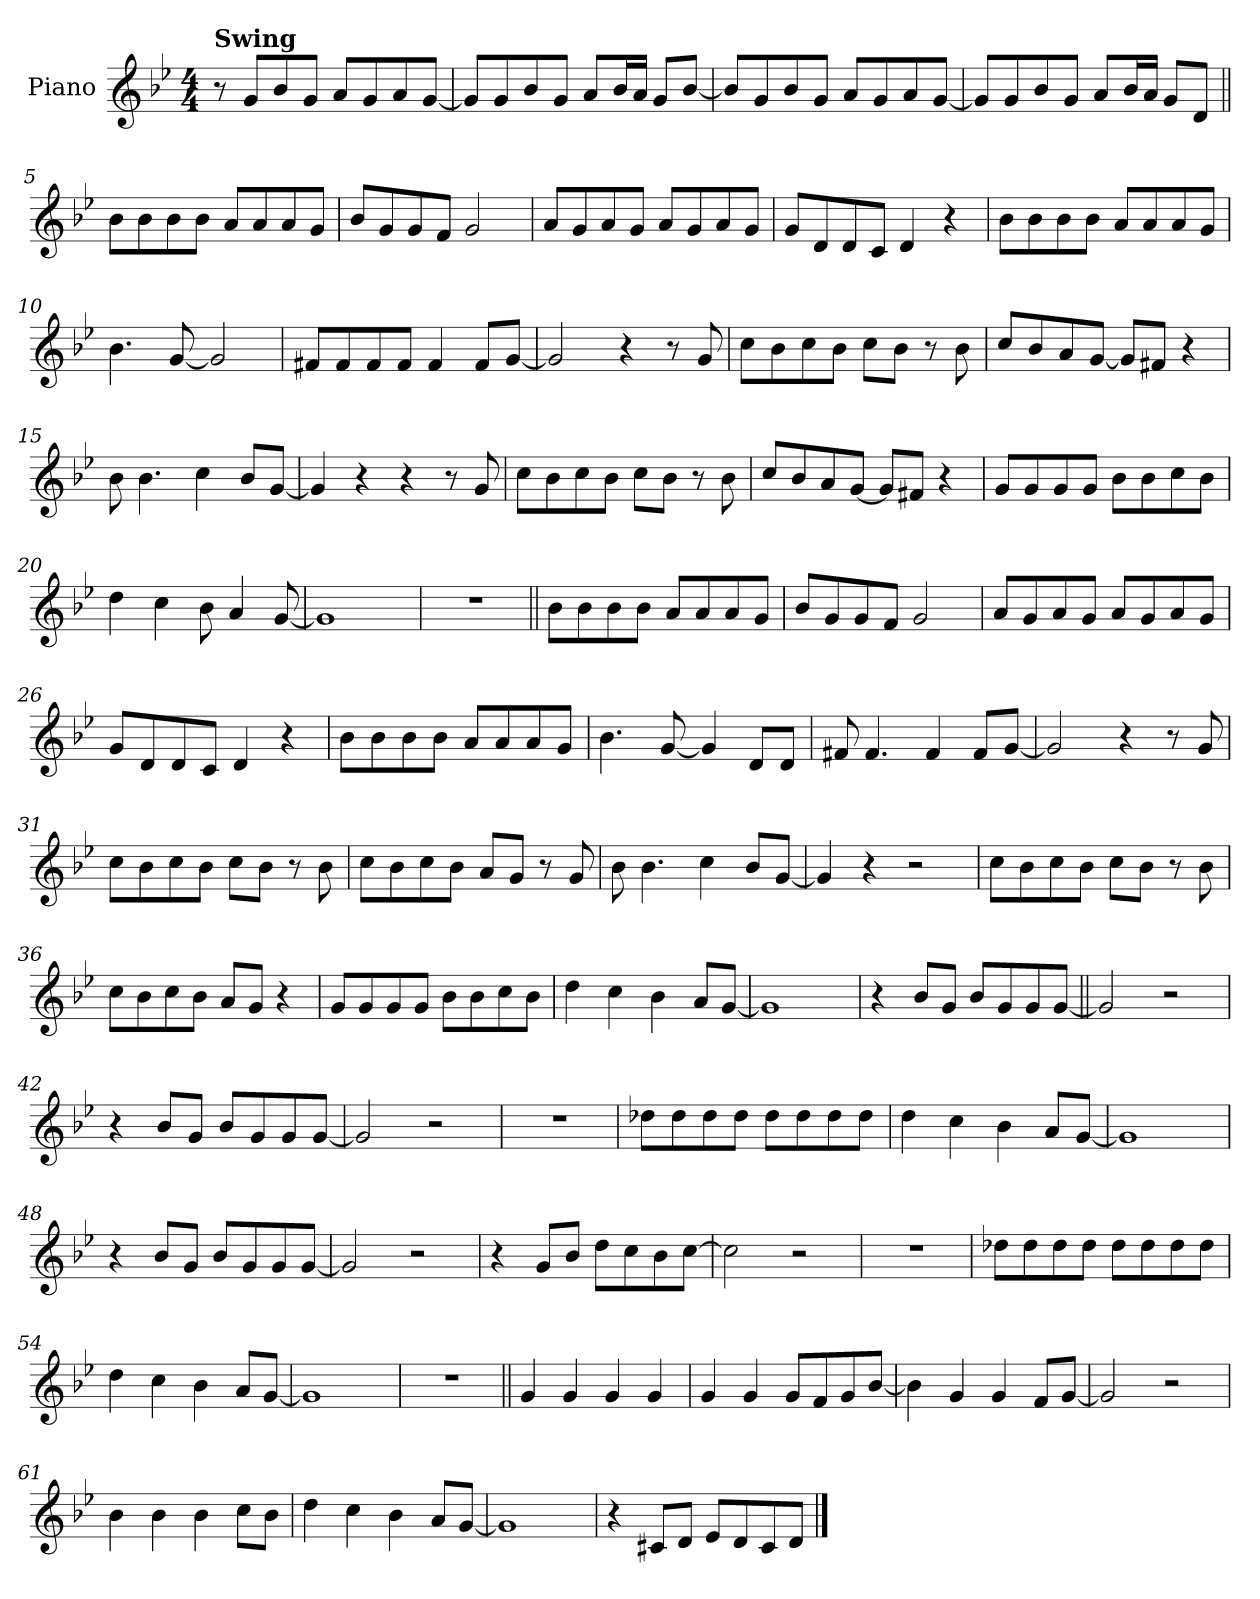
**kern
*part1
*staff1
*I"Piano
*I'Pno.
*clefG2
*k[b-e-]
*M4/4
*MM134
=1
!LO:TX:a:B:t=Swing
8r
8g!L
8b-!
8g!J
8a!L
8g!
8a!
[8g!J
=2
8g!L]
8g!
8b-!
8g!J
8a!L
16b-!L
16a!JJ
8g!L
[8b-!J
=3
8b-!L]
8g!
8b-!
8g!J
8a!L
8g!
8a!
[8g!J
=4
8g!L]
8g!
8b-!
8g!J
8a!L
16b-!L
16a!JJ
8g!L
8d!J
=5||
8b-L
8b-
8b-
8b-J
8aL
8a
8a
8gJ
=6
8b-L
8g
8g
8fJ
2g
=7
8aL
8g
8a
8gJ
8aL
8g
8a
8gJ
=8
8gL
8d
8d
8cJ
4d
4r
=9
8b-L
8b-
8b-
8b-J
8aL
8a
8a
8gJ
=10
4.b-
[8g
2g]
=11
8f#XL
8f#
8f#
8f#J
4f#
8f#L
[8gJ
=12
2g]
4r
8r
8g
=13
8ccL
8b-
8cc
8b-J
8ccL
8b-J
8r
8b-
=14
8ccL
8b-
8a
[8gJ
8gL]
8f#XJ
4r
=15
8b-
4.b-
4cc
8b-L
[8gJ
=16
4g]
4r
4r
8r
8g
=17
8ccL
8b-
8cc
8b-J
8ccL
8b-J
8r
8b-
=18
8ccL
8b-
8a
[8gJ
8gL]
8f#XJ
4r
=19
8gL
8g
8g
8gJ
8b-L
8b-
8cc
8b-J
=20
4dd
4cc
8b-
4a
[8g
=21
1g]
=22
1r
=23||
8b-L
8b-
8b-
8b-J
8aL
8a
8a
8gJ
=24
8b-L
8g
8g
8fJ
2g
=25
8aL
8g
8a
8gJ
8aL
8g
8a
8gJ
=26
8gL
8d
8d
8cJ
4d
4r
=27
8b-L
8b-
8b-
8b-J
8aL
8a
8a
8gJ
=28
4.b-
[8g
4g]
8dL
8dJ
=29
8f#X
4.f#
4f#
8f#L
[8gJ
=30
2g]
4r
8r
8g
=31
8ccL
8b-
8cc
8b-J
8ccL
8b-J
8r
8b-
=32
8ccL
8b-
8cc
8b-J
8aL
8gJ
8r
8g
=33
8b-
4.b-
4cc
8b-L
[8gJ
=34
4g]
4r
2r
=35
8ccL
8b-
8cc
8b-J
8ccL
8b-J
8r
8b-
=36
8ccL
8b-
8cc
8b-J
8aL
8gJ
4r
=37
8gL
8g
8g
8gJ
8b-L
8b-
8cc
8b-J
=38
4dd
4cc
4b-
8aL
[8gJ
=39
1g]
=40
4r
8b-L
8gJ
8b-L
8g
8g
[8gJ
=41||
2g]
2r
=42
4r
8b-L
8gJ
8b-L
8g
8g
[8gJ
=43
2g]
2r
=44
1r
=45
8dd-XL
8dd-
8dd-
8dd-J
8dd-L
8dd-
8dd-
8dd-J
=46
4dd
4cc
4b-
8aL
[8gJ
=47
1g]
=48
4r
8b-L
8gJ
8b-L
8g
8g
[8gJ
=49
2g]
2r
=50
4r
8gL
8b-J
8ddL
8cc
8b-
[8ccJ
=51
2cc]
2r
=52
1r
=53
8dd-XL
8dd-
8dd-
8dd-J
8dd-L
8dd-
8dd-
8dd-J
=54
4dd
4cc
4b-
8aL
[8gJ
=55
1g]
=56
1r
=57||
4g!
4g!
4g!
4g!
=58
4g!
4g!
8g!L
8f!
8g!
[8b-!J
=59
4b-!]
4g!
4g!
8f!L
[8g!J
=60
2g!]
2r
=61
4b-!
4b-!
4b-!
8cc!L
8b-!J
=62
4dd!
4cc!
4b-!
8a!L
[8g!J
=63
1g!]
=64
4r
8c#X!L
8d!J
8e-!L
8d!
8c#!
8d!J
==
*-
